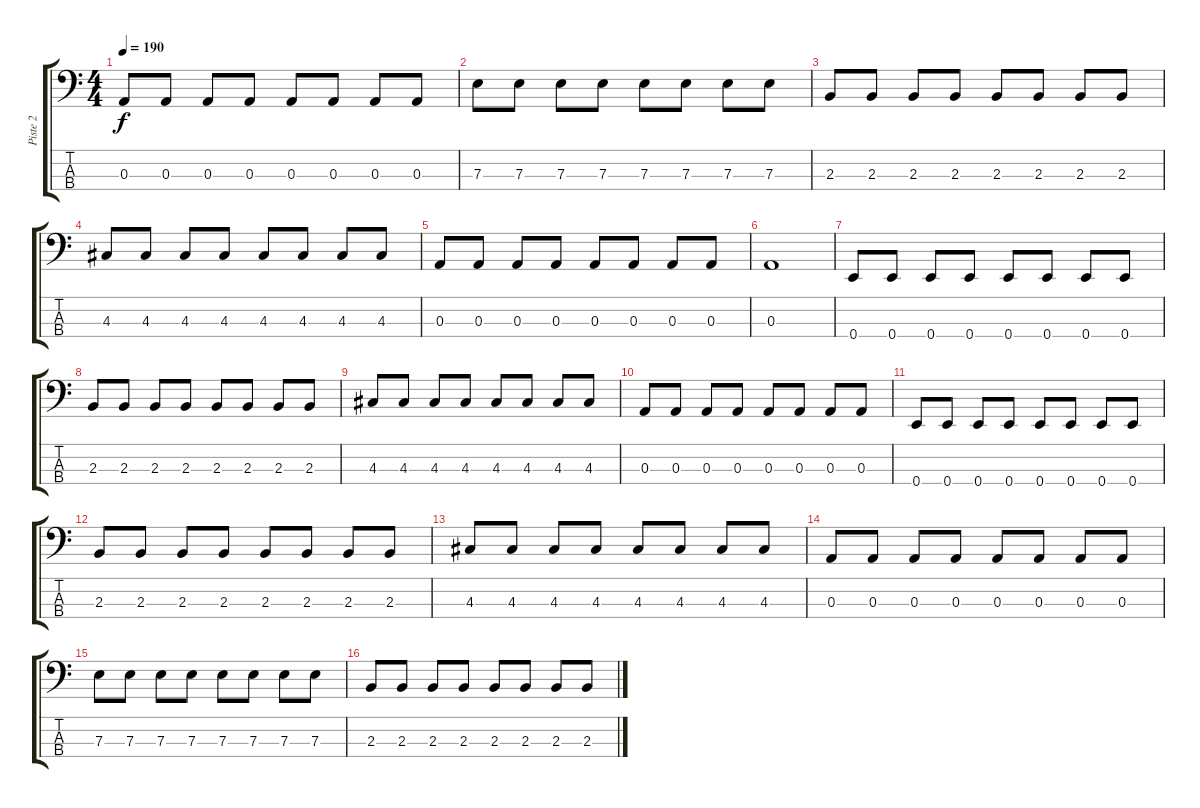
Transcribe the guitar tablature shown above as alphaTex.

\track ("Piste 2" "Piste 2") {instrument electricbasspick}
\staff {score tabs}
\tuning (G2 D2 A1 E1) {hide}
\ts (4 4)
\tempo 190
\clef f4
\ks c
0.3.8{dy f} 0.3.8 0.3.8 0.3.8 0.3.8 0.3.8 0.3.8 0.3.8 |
7.3.8 7.3.8 7.3.8 7.3.8 7.3.8 7.3.8 7.3.8 7.3.8 |
2.3.8 2.3.8 2.3.8 2.3.8 2.3.8 2.3.8 2.3.8 2.3.8 |
4.3.8 4.3.8 4.3.8 4.3.8 4.3.8 4.3.8 4.3.8 4.3.8 |
0.3.8 0.3.8 0.3.8 0.3.8 0.3.8 0.3.8 0.3.8 0.3.8 |
0.3.1 |
0.4.8 0.4.8 0.4.8 0.4.8 0.4.8 0.4.8 0.4.8 0.4.8 |
2.3.8 2.3.8 2.3.8 2.3.8 2.3.8 2.3.8 2.3.8 2.3.8 |
4.3.8 4.3.8 4.3.8 4.3.8 4.3.8 4.3.8 4.3.8 4.3.8 |
0.3.8 0.3.8 0.3.8 0.3.8 0.3.8 0.3.8 0.3.8 0.3.8 |
0.4.8 0.4.8 0.4.8 0.4.8 0.4.8 0.4.8 0.4.8 0.4.8 |
2.3.8 2.3.8 2.3.8 2.3.8 2.3.8 2.3.8 2.3.8 2.3.8 |
4.3.8 4.3.8 4.3.8 4.3.8 4.3.8 4.3.8 4.3.8 4.3.8 |
0.3.8 0.3.8 0.3.8 0.3.8 0.3.8 0.3.8 0.3.8 0.3.8 |
7.3.8 7.3.8 7.3.8 7.3.8 7.3.8 7.3.8 7.3.8 7.3.8 |
2.3.8 2.3.8 2.3.8 2.3.8 2.3.8 2.3.8 2.3.8 2.3.8
